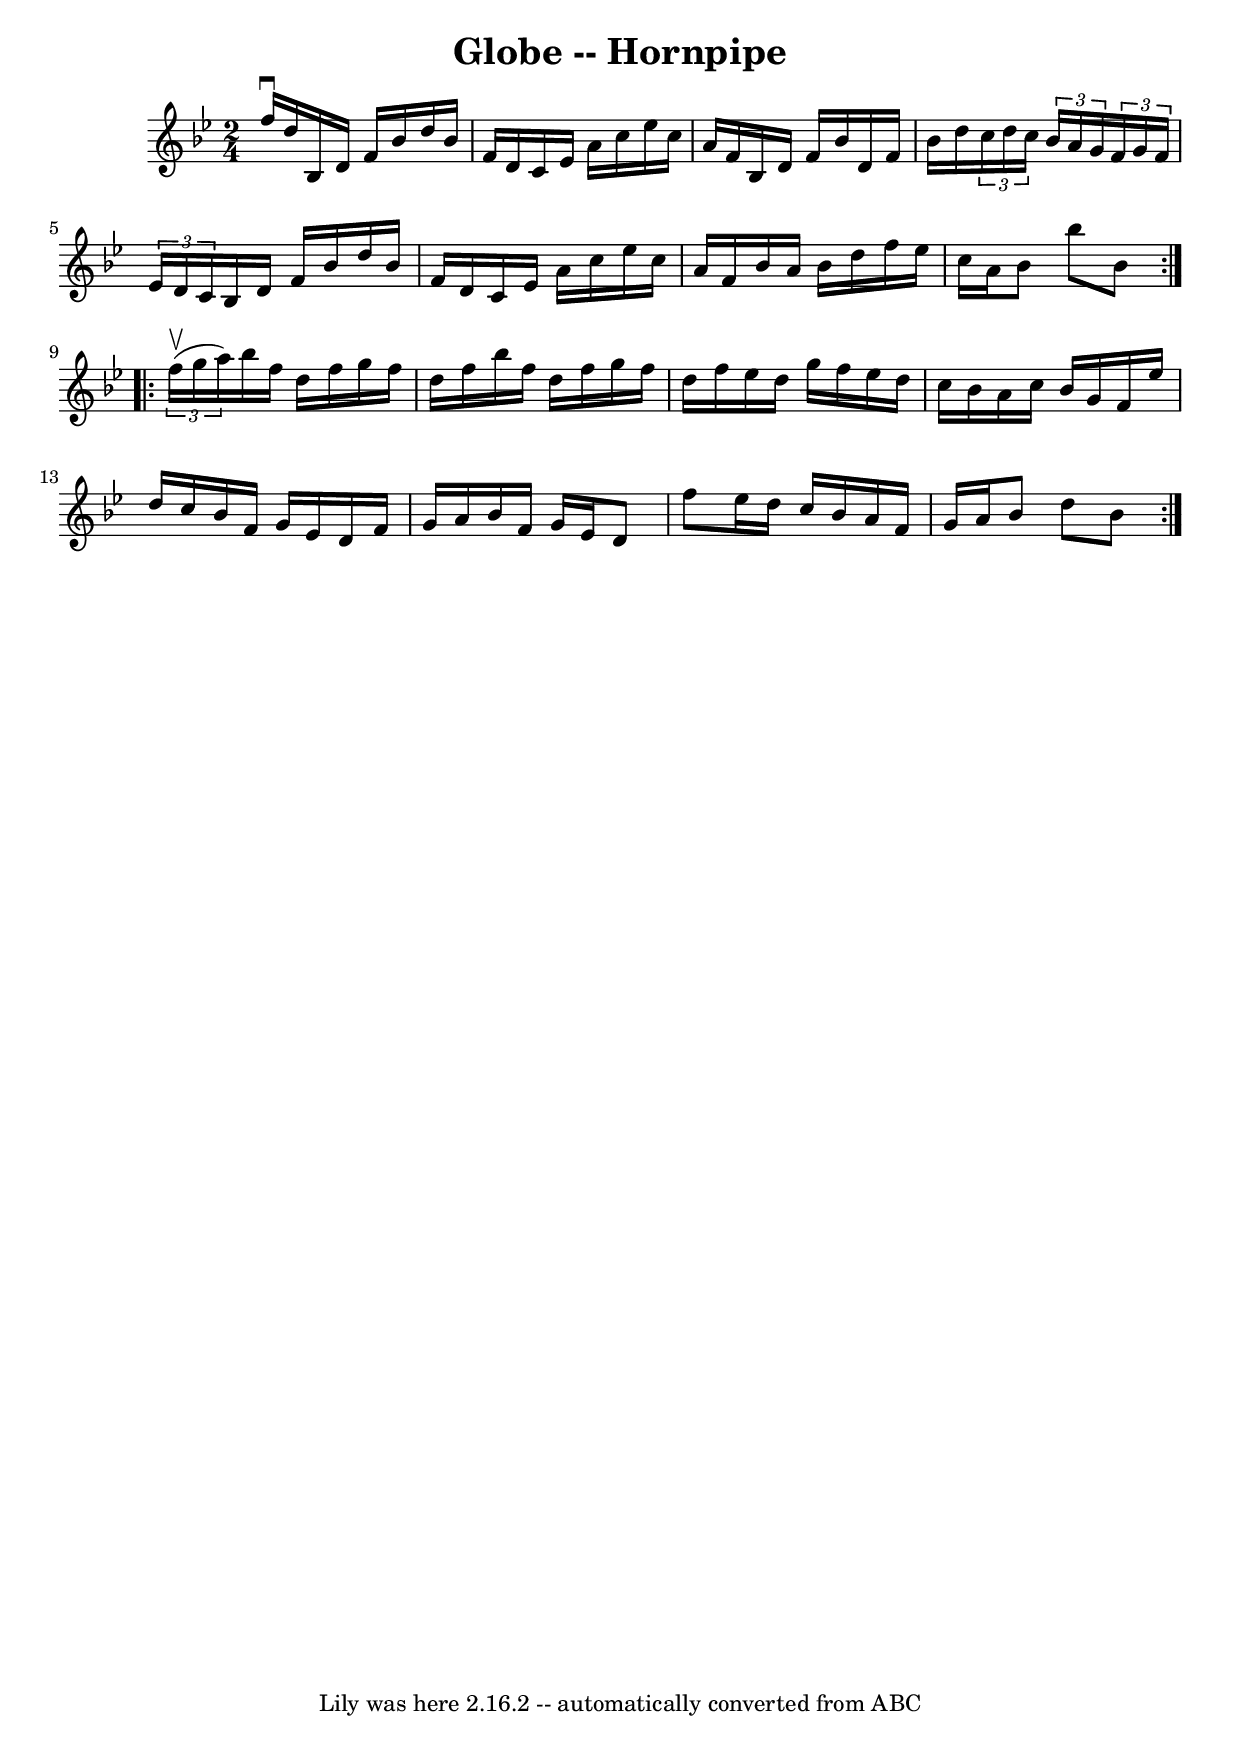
\version "2.7.40"
\include "Mammoth.ily"
\header {
	%% book = "Cole's 1000 Fiddle Tunes"
	crossRefNumber = "1"
	footnotes = ""
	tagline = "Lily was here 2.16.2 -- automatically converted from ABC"
	title = "Globe -- Hornpipe"
}
voicedefault =  {


\repeat volta 2 {
\time 2/4 
\key bes \major f''16^\downbow d''16  |
 bes16 d'16   
 f'16 bes'16 d''16 bes'16 f'16 d'16  |
 c'16 ees'16   
 a'16 c''16 ees''16 c''16 a'16 f'16  |
 bes16 d'16    
f'16 bes'16 d'16 f'16 bes'16 d''16  |
 \times 2/3 {   
c''16 d''16 c''16  }   \times 2/3 { bes'16 a'16 g'16  }   
\times 2/3 { f'16 g'16 f'16  }   \times 2/3 { ees'16 d'16 c'16  
} |
 bes16 d'16 f'16 bes'16 d''16 bes'16 f'16    
d'16  |
 c'16 ees'16 a'16 c''16 ees''16 c''16 a'16    
f'16  |
 bes'16 a'16 bes'16 d''16 f''16 ees''16 c''16 
 a'16  |
 bes'8 bes''8 bes'8  }     \repeat volta 2 {   
\times 2/3 { f''16 (^\upbow g''16 a''16) } |
 bes''16    
f''16 d''16 f''16 g''16 f''16 d''16 f''16  |
 bes''16 
 f''16 d''16 f''16 g''16 f''16 d''16 f''16  |
   
ees''16 d''16 g''16 f''16 ees''16 d''16 c''16 bes'16  
|
 a'16 c''16 bes'16 g'16 f'16 ees''16 d''16 c''16 
 |
 bes'16 f'16 g'16 ees'16 d'16 f'16 g'16 a'16  
|
 bes'16 f'16 g'16 ees'16 d'8 f''8  |
 ees''16  
 d''16 c''16 bes'16 a'16 f'16 g'16 a'16  |
 bes'8    
d''8 bes'8  }   
}

\score{
    <<

	\context Staff="default"
	{
	    \voicedefault 
	}

    >>
	\layout {
	}
	\midi {}
}
